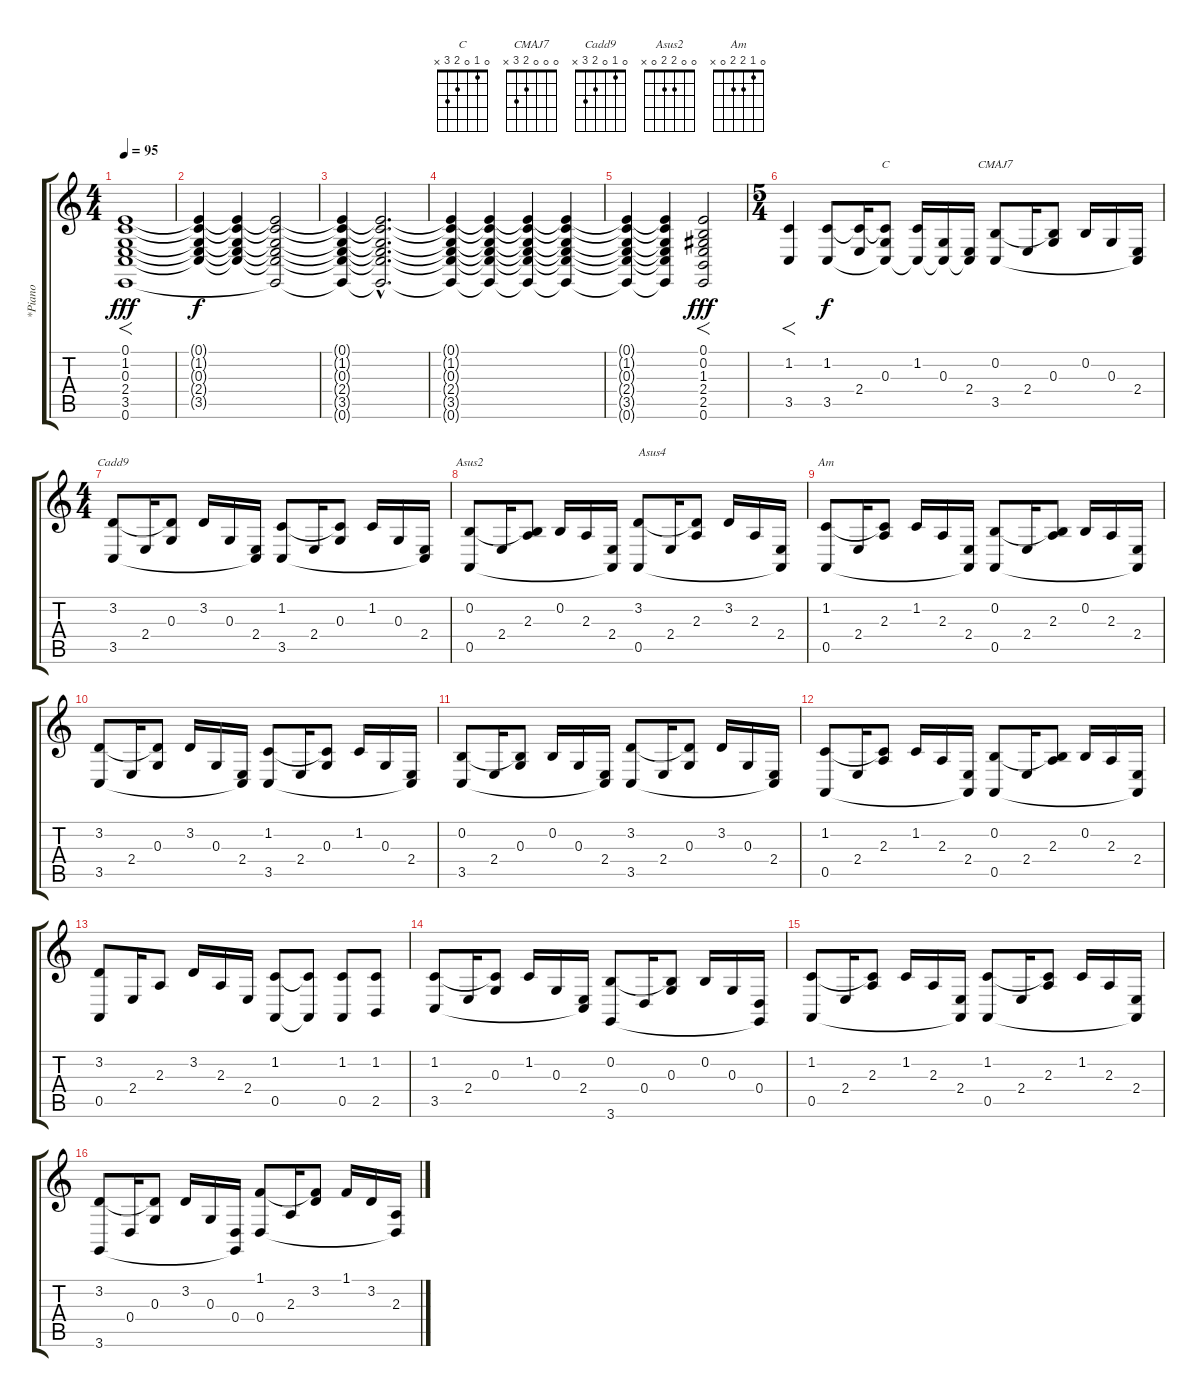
\track ("*Piano" "*Piano") {instrument acousticgrandpiano}
\staff {score tabs}
\tuning (E4 B3 G3 D3 A2 E2) {hide}
\chord ("C" 0 1 0 2 3 x)
\chord ("CMAJ7" 0 0 0 2 3 x)
\chord ("Cadd9" 0 1 0 2 3 x)
\chord ("Asus2" 0 0 2 2 0 x)
\chord ("Am" 0 1 2 2 0 x)
\ts (4 4)
\tempo 95
\clef g2
\ks c
(0.1 1.2 0.3 2.4 3.5 0.6).1{f dy fff instrument seashore} |
(0.1{t} 1.2{t} 0.3{t} 2.4{t} 3.5{t}).4{dy f} (0.1{t} 1.2{t} 0.3{t} 2.4{t} 3.5{t}).4 (0.1{t} 1.2{t} 0.3{t} 2.4{t} 3.5{t} 0.6{t}).2 |
(0.1{t} 1.2{t} 0.3{t} 2.4{t} 3.5{t} 0.6{t}).4 (0.1{hac t} 1.2{hac t} 0.3{hac t} 2.4{hac t} 3.5{hac t} 0.6{hac t}).2{d} |
(0.1{t} 1.2{t} 0.3{t} 2.4{t} 3.5{t} 0.6{t}).4 (0.1{t} 1.2{t} 0.3{t} 2.4{t} 3.5{t} 0.6{t}).4 (0.1{t} 1.2{t} 0.3{t} 2.4{t} 3.5{t} 0.6{t}).4 (0.1{t} 1.2{t} 0.3{t} 2.4{t} 3.5{t} 0.6{t}).4 |
(0.1{t} 1.2{t} 0.3{t} 2.4{t} 3.5{t} 0.6{t}).4 (0.1{t} 1.2{t} 0.3{t} 2.4{t} 3.5{t} 0.6{t}).4 (0.1 0.2 1.3 2.4 2.5 0.6).2{f dy fff} |
\ts (5 4)
(1.2 3.5).4{f volume 6} (1.2 3.5).8{dy f} (1.2{t} 2.4).16 (1.2{t} 0.3 3.5{t}).8{ch "C"} (1.2 3.5{t}).16 (0.3 3.5{t}).16 (2.4 3.5{t}).16 (0.2 3.5).8{ch "CMAJ7"} 2.4.16 (0.2{t} 0.3).8 0.2.16 0.3.16 (2.4 3.5{t}).16 |
\ts (4 4)
(3.2 3.5).8{ch "Cadd9"} 2.4.16 (3.2{t} 0.3).8 3.2.16 0.3.16 (2.4 3.5{t}).16 (1.2 3.5).8 2.4.16 (1.2{t} 0.3).8 1.2.16 0.3.16 (2.4 3.5{t}).16 |
(0.2 0.5).8{ch "Asus2"} 2.4.16 (0.2{t} 2.3).8 0.2.16 2.3.16 (2.4 0.5{t}).16 (3.2 0.5).8{txt "Asus4"} 2.4.16 (3.2{t} 2.3).8 3.2.16 2.3.16 (2.4 0.5{t}).16 |
(1.2 0.5).8{ch "Am"} 2.4.16 (1.2{t} 2.3).8 1.2.16 2.3.16 (2.4 0.5{t}).16 (0.2 0.5).8 2.4.16 (0.2{t} 2.3).8 0.2.16 2.3.16 (2.4 0.5{t}).16 |
(3.2 3.5).8 2.4.16 (3.2{t} 0.3).8 3.2.16 0.3.16 (2.4 3.5{t}).16 (1.2 3.5).8 2.4.16 (1.2{t} 0.3).8 1.2.16 0.3.16 (2.4 3.5{t}).16 |
(0.2 3.5).8 2.4.16 (0.2{t} 0.3).8 0.2.16 0.3.16 (2.4 3.5{t}).16 (3.2 3.5).8 2.4.16 (3.2{t} 0.3).8 3.2.16 0.3.16 (2.4 3.5{t}).16 |
(1.2 0.5).8 2.4.16 (1.2{t} 2.3).8 1.2.16 2.3.16 (2.4 0.5{t}).16 (0.2 0.5).8 2.4.16 (0.2{t} 2.3).8 0.2.16 2.3.16 (2.4 0.5{t}).16 |
(3.2 0.5).8 2.4.16 2.3.8 3.2.16 2.3.16 2.4.16 (1.2 0.5).8 (1.2{t} 0.5{t}).8 (1.2 0.5).8 (1.2 2.5).8 |
(1.2 3.5).8 2.4.16 (1.2{t} 0.3).8 1.2.16 0.3.16 (2.4 3.5{t}).16 (0.2 3.6).8 0.4.16 (0.2{t} 0.3).8 0.2.16 0.3.16 (0.4 3.6{t}).16 |
(1.2 0.5).8 2.4.16 (1.2{t} 2.3).8 1.2.16 2.3.16 (2.4 0.5{t}).16 (1.2 0.5).8 2.4.16 (1.2{t} 2.3).8 1.2.16 2.3.16 (2.4 0.5{t}).16 |
(3.2 3.6).8 0.4.16 (3.2{t} 0.3).8 3.2.16 0.3.16 (0.4 3.6{t}).16 (1.1 0.4).8 2.3.16 (1.1{t} 3.2).8 1.1.16 3.2.16 (2.3 0.4{t}).16
